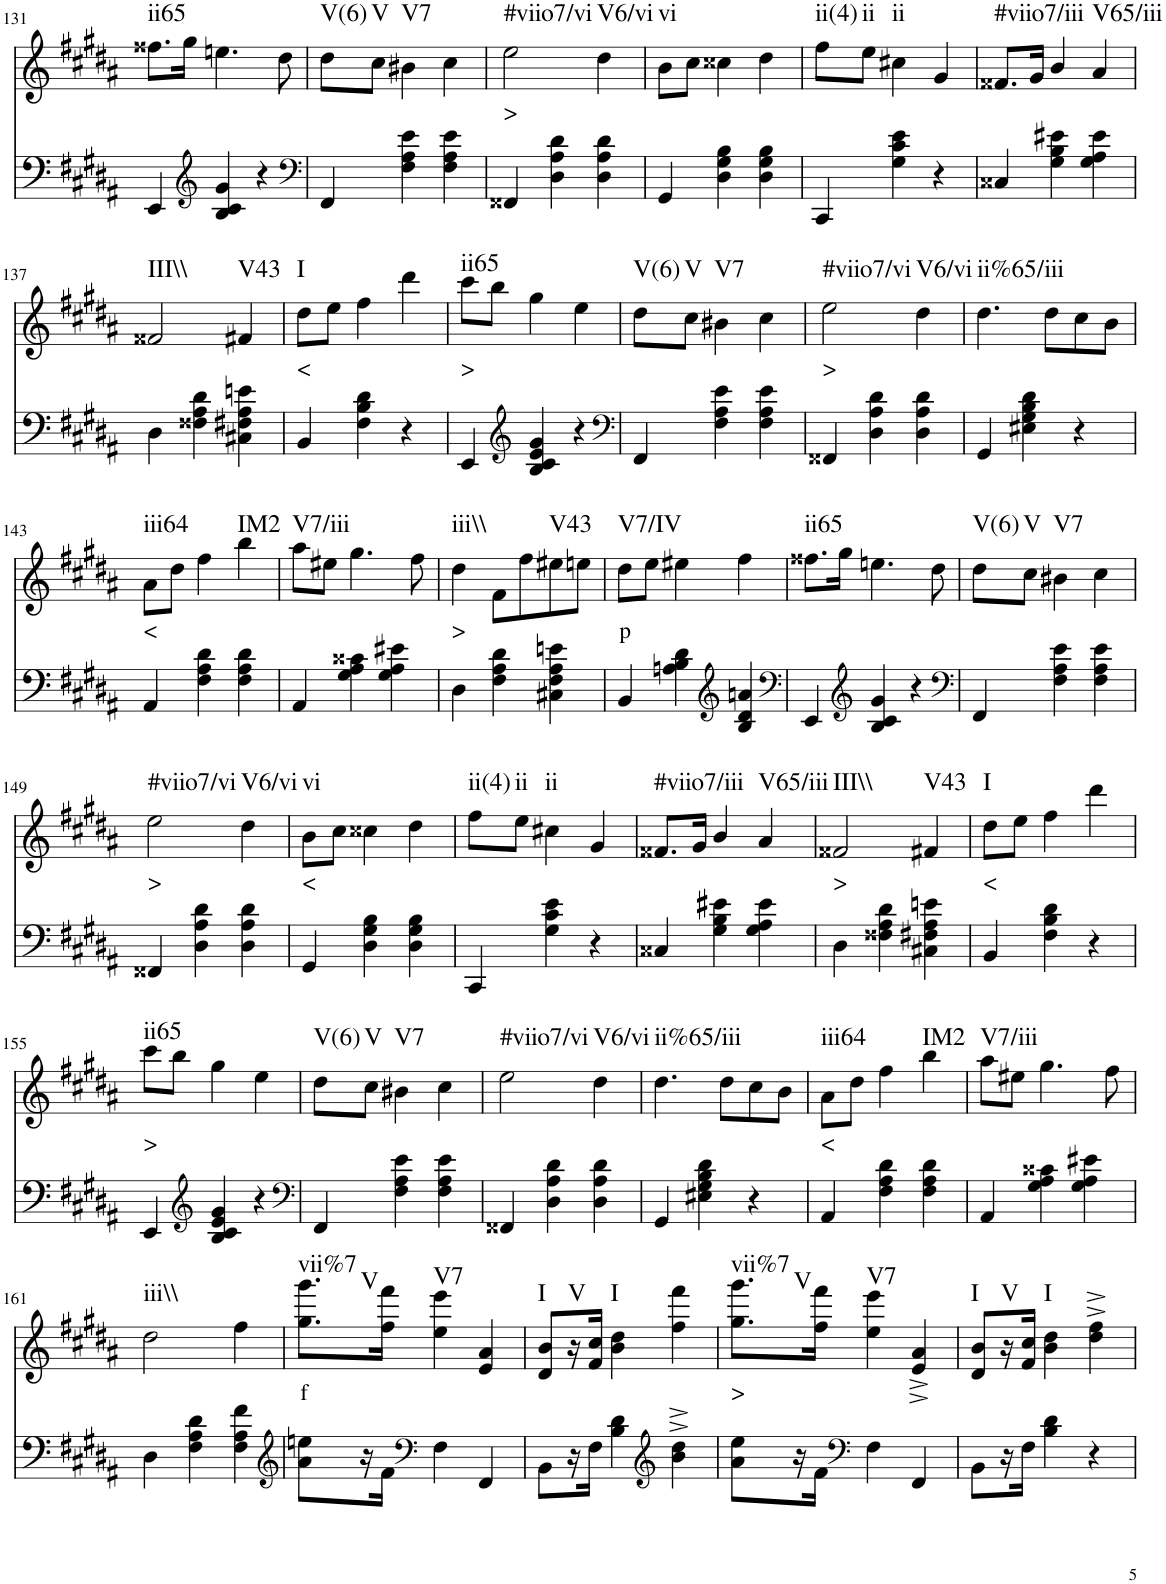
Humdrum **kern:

**kern	**kern	**text	**harte
*part2	*part1	*part1	*part1
*staff2	*staff1	*staff1	*
*I"Piano	*I"Piano	*	*
*I'Pno	*I'Pno	*	*
!!LO:PB:g=z
*clefF4	*clefG2	*	*
*k[f#c#g#d#a#]	*k[f#c#g#d#a#]	*	*
*M3/4	*M3/4	*	*
=131	=131	=131	=131
!	!	!	!LO:H:kt=ii65
4EE/	8.ff##X\L	.	N
.	16gg#\Jk	.	.
*clefG2	*	*	*
4B/ 4c#/ 4g#/	4.een\	.	.
4r	.	.	.
.	8dd#\	.	.
=132	=132	=132	=132
*clefF4	*	*	*
!	!	!	!LO:H:kt=V(6)
4FF#/	8dd#\L	.	N
!	!	!	!LO:H:kt=V
.	8cc#\J	.	N
!	!	!	!LO:H:kt=V7
4F#\ 4A#\ 4e\	4b#X\	.	N
4F#\ 4A#\ 4e\	4cc#\	.	.
=133	=133	=133	=133
!	!	!LO:LY:b	!LO:H:kt=#viio7/vi
4FF##X/	2ee\	>	N
4D#\ 4A#\ 4d#\	.	.	.
!	!	!	!LO:H:kt=V6/vi
4D#\ 4A#\ 4d#\	4dd#\	.	N
=134	=134	=134	=134
!	!	!	!LO:H:kt=vi
4GG#/	8b\L	.	N
.	8cc#\J	.	.
4D#\ 4G#\ 4B\	4cc##X\	.	.
4D#\ 4G#\ 4B\	4dd#\	.	.
=135	=135	=135	=135
!	!	!	!LO:H:kt=ii(4)
4CC#/	8ff#\L	.	N
!	!	!	!LO:H:kt=ii
.	8ee\J	.	N
!	!	!	!LO:H:kt=ii
4G#\ 4c#\ 4e\	4cc#X\	.	N
4r	4g#/	.	.
=136	=136	=136	=136
!	!	!	!LO:H:kt=#viio7/iii
4C##X/	8.f##X/L	.	N
.	16g#/Jk	.	.
4G#\ 4B\ 4e#X\	4b/	.	.
!	!	!	!LO:H:kt=V65/iii
4G#\ 4A#\ 4e#\	4a#/	.	N
!!LO:LB:g=z
=137	=137	=137	=137
!	!	!	!LO:H:kt=III\\
4D#\	2f##X/	.	N
4F##X\ 4A#\ 4d#\	.	.	.
!	!	!	!LO:H:kt=V43
4C#X\ 4F#X\ 4A#\ 4en\	4f#X/	.	N
=138	=138	=138	=138
!	!	!LO:LY:b	!LO:H:kt=I
4BB/	8dd#\L	<	N
.	8ee\J	.	.
4F#\ 4B\ 4d#\	4ff#\	.	.
4r	4ddd#\	.	.
=139	=139	=139	=139
!	!	!LO:LY:b	!LO:H:kt=ii65
4EE/	8ccc#\L	>	N
.	8bb\J	.	.
*clefG2	*	*	*
4B/ 4c#/ 4e/ 4g#/	4gg#\	.	.
4r	4ee\	.	.
=140	=140	=140	=140
*clefF4	*	*	*
!	!	!	!LO:H:kt=V(6)
4FF#/	8dd#\L	.	N
!	!	!	!LO:H:kt=V
.	8cc#\J	.	N
!	!	!	!LO:H:kt=V7
4F#\ 4A#\ 4e\	4b#X\	.	N
4F#\ 4A#\ 4e\	4cc#\	.	.
=141	=141	=141	=141
!	!	!LO:LY:b	!LO:H:kt=#viio7/vi
4FF##X/	2ee\	>	N
4D#\ 4A#\ 4d#\	.	.	.
!	!	!	!LO:H:kt=V6/vi
4D#\ 4A#\ 4d#\	4dd#\	.	N
=142	=142	=142	=142
!	!	!	!LO:H:kt=ii%65/iii
4GG#/	4.dd#\	.	N
4E#X\ 4G#\ 4B\ 4d#\	.	.	.
.	8dd#\L	.	.
4r	8cc#\	.	.
.	8b\J	.	.
!!LO:LB:g=z
=143	=143	=143	=143
!	!	!LO:LY:b	!LO:H:kt=iii64
4AA#/	8a#\L	<	N
.	8dd#\J	.	.
4F#\ 4A#\ 4d#\	4ff#\	.	.
!	!	!	!LO:H:kt=IM2
4F#\ 4A#\ 4d#\	4bb\	.	N
=144	=144	=144	=144
!	!	!	!LO:H:kt=V7/iii
4AA#/	8aa#\L	.	N
.	8ee#X\J	.	.
4G#\ 4A#\ 4c##X\	4.gg#\	.	.
4G#\ 4A#\ 4e#X\	.	.	.
.	8ff#\	.	.
=145	=145	=145	=145
!	!	!LO:LY:b	!LO:H:kt=iii\\
4D#\	4dd#\	>	N
4F#\ 4A#\ 4d#\	8f#\L	.	.
.	8ff#\	.	.
!	!	!	!LO:H:kt=V43
4C#X\ 4F#\ 4A#\ 4en\	8ee#X\	.	N
.	8een\J	.	.
=146	=146	=146	=146
!	!	!LO:LY:b	!LO:H:kt=V7/IV
4BB/	8dd#\L	p	N
.	8ee\J	.	.
4An\ 4B\ 4d#\	4ee#X\	.	.
*clefG2	*	*	*
4B/ 4d#/ 4an/	4ff#\	.	.
=147	=147	=147	=147
*clefF4	*	*	*
!	!	!	!LO:H:kt=ii65
4EE/	8.ff##X\L	.	N
.	16gg#\Jk	.	.
*clefG2	*	*	*
4B/ 4c#/ 4g#/	4.een\	.	.
4r	.	.	.
.	8dd#\	.	.
=148	=148	=148	=148
*clefF4	*	*	*
!	!	!	!LO:H:kt=V(6)
4FF#/	8dd#\L	.	N
!	!	!	!LO:H:kt=V
.	8cc#\J	.	N
!	!	!	!LO:H:kt=V7
4F#\ 4A#\ 4e\	4b#X\	.	N
4F#\ 4A#\ 4e\	4cc#\	.	.
!!LO:LB:g=z
=149	=149	=149	=149
!	!	!LO:LY:b	!LO:H:kt=#viio7/vi
4FF##X/	2ee\	>	N
4D#\ 4A#\ 4d#\	.	.	.
!	!	!	!LO:H:kt=V6/vi
4D#\ 4A#\ 4d#\	4dd#\	.	N
=150	=150	=150	=150
!	!	!LO:LY:b	!LO:H:kt=vi
4GG#/	8b\L	<	N
.	8cc#\J	.	.
4D#\ 4G#\ 4B\	4cc##X\	.	.
4D#\ 4G#\ 4B\	4dd#\	.	.
=151	=151	=151	=151
!	!	!	!LO:H:kt=ii(4)
4CC#/	8ff#\L	.	N
!	!	!	!LO:H:kt=ii
.	8ee\J	.	N
!	!	!	!LO:H:kt=ii
4G#\ 4c#\ 4e\	4cc#X\	.	N
4r	4g#/	.	.
=152	=152	=152	=152
!	!	!	!LO:H:kt=#viio7/iii
4C##X/	8.f##X/L	.	N
.	16g#/Jk	.	.
4G#\ 4B\ 4e#X\	4b/	.	.
!	!	!	!LO:H:kt=V65/iii
4G#\ 4A#\ 4e#\	4a#/	.	N
=153	=153	=153	=153
!	!	!LO:LY:b	!LO:H:kt=III\\
4D#\	2f##X/	>	N
4F##X\ 4A#\ 4d#\	.	.	.
!	!	!	!LO:H:kt=V43
4C#X\ 4F#X\ 4A#\ 4en\	4f#X/	.	N
=154	=154	=154	=154
!	!	!LO:LY:b	!LO:H:kt=I
4BB/	8dd#\L	<	N
.	8ee\J	.	.
4F#\ 4B\ 4d#\	4ff#\	.	.
4r	4ddd#\	.	.
!!LO:LB:g=z
=155	=155	=155	=155
!	!	!LO:LY:b	!LO:H:kt=ii65
4EE/	8ccc#\L	>	N
.	8bb\J	.	.
*clefG2	*	*	*
4B/ 4c#/ 4e/ 4g#/	4gg#\	.	.
4r	4ee\	.	.
=156	=156	=156	=156
*clefF4	*	*	*
!	!	!	!LO:H:kt=V(6)
4FF#/	8dd#\L	.	N
!	!	!	!LO:H:kt=V
.	8cc#\J	.	N
!	!	!	!LO:H:kt=V7
4F#\ 4A#\ 4e\	4b#X\	.	N
4F#\ 4A#\ 4e\	4cc#\	.	.
=157	=157	=157	=157
!	!	!	!LO:H:kt=#viio7/vi
4FF##X/	2ee\	.	N
4D#\ 4A#\ 4d#\	.	.	.
!	!	!	!LO:H:kt=V6/vi
4D#\ 4A#\ 4d#\	4dd#\	.	N
=158	=158	=158	=158
!	!	!	!LO:H:kt=ii%65/iii
4GG#/	4.dd#\	.	N
4E#X\ 4G#\ 4B\ 4d#\	.	.	.
.	8dd#\L	.	.
4r	8cc#\	.	.
.	8b\J	.	.
=159	=159	=159	=159
!	!	!LO:LY:b	!LO:H:kt=iii64
4AA#/	8a#\L	<	N
.	8dd#\J	.	.
4F#\ 4A#\ 4d#\	4ff#\	.	.
!	!	!	!LO:H:kt=IM2
4F#\ 4A#\ 4d#\	4bb\	.	N
=160	=160	=160	=160
!	!	!	!LO:H:kt=V7/iii
4AA#/	8aa#\L	.	N
.	8ee#X\J	.	.
4G#\ 4A#\ 4c##X\	4.gg#\	.	.
4G#\ 4A#\ 4e#X\	.	.	.
.	8ff#\	.	.
!!LO:LB:g=z
=161	=161	=161	=161
!	!	!	!LO:H:kt=iii\\
4D#\	2dd#\	.	N
4F#\ 4A#\ 4d#\	.	.	.
4F#\ 4A#\ 4f#\	4ff#\	.	.
=162	=162	=162	=162
*clefG2	*	*	*
!	!	!LO:LY:b	!LO:H:n=1:kt=vii%7
!	!	!	!LO:H:n=2:kt=V
8a#\ 8een\L	8.gg#\ 8.ggg#\L	f	N N
16r	.	.	.
16f#\JJ	16ff#\ 16fff#\Jk	.	.
*clefF4	*	*	*
!	!	!	!LO:H:kt=V7
4F#\	4ee\ 4eee\	.	N
4FF#/	4e/ 4a#/	.	.
=163	=163	=163	=163
!	!	!	!LO:H:kt=I
8BB\L	8d#/ 8b/L	.	N
!	!	!	!LO:H:kt=V
16r	16r	.	N
16F#\JJ	16f#/ 16cc#/JJ	.	.
!	!	!	!LO:H:kt=I
4B\ 4d#\	4b\ 4dd#\	.	N
*clefG2	*	*	*
4b\^ 4dd#\^	4ff#\ 4fff#\	.	.
=164	=164	=164	=164
!	!	!LO:LY:b	!LO:H:n=1:kt=vii%7
!	!	!	!LO:H:n=2:kt=V
8a#\ 8ee\L	8.gg#\ 8.ggg#\L	>	N N
16r	.	.	.
16f#\JJ	16ff#\ 16fff#\Jk	.	.
*clefF4	*	*	*
!	!	!	!LO:H:kt=V7
4F#\	4ee\ 4eee\	.	N
4FF#/	4e/^ 4a#/^	.	.
=165	=165	=165	=165
!	!	!	!LO:H:kt=I
8BB\L	8d#/ 8b/L	.	N
!	!	!	!LO:H:kt=V
16r	16r	.	N
16F#\JJ	16f#/ 16cc#/JJ	.	.
!	!	!	!LO:H:kt=I
4B\ 4d#\	4b\ 4dd#\	.	N
4r	4dd#\^ 4ff#\^	.	.
=	=	=	=
*-	*-	*-	*-
